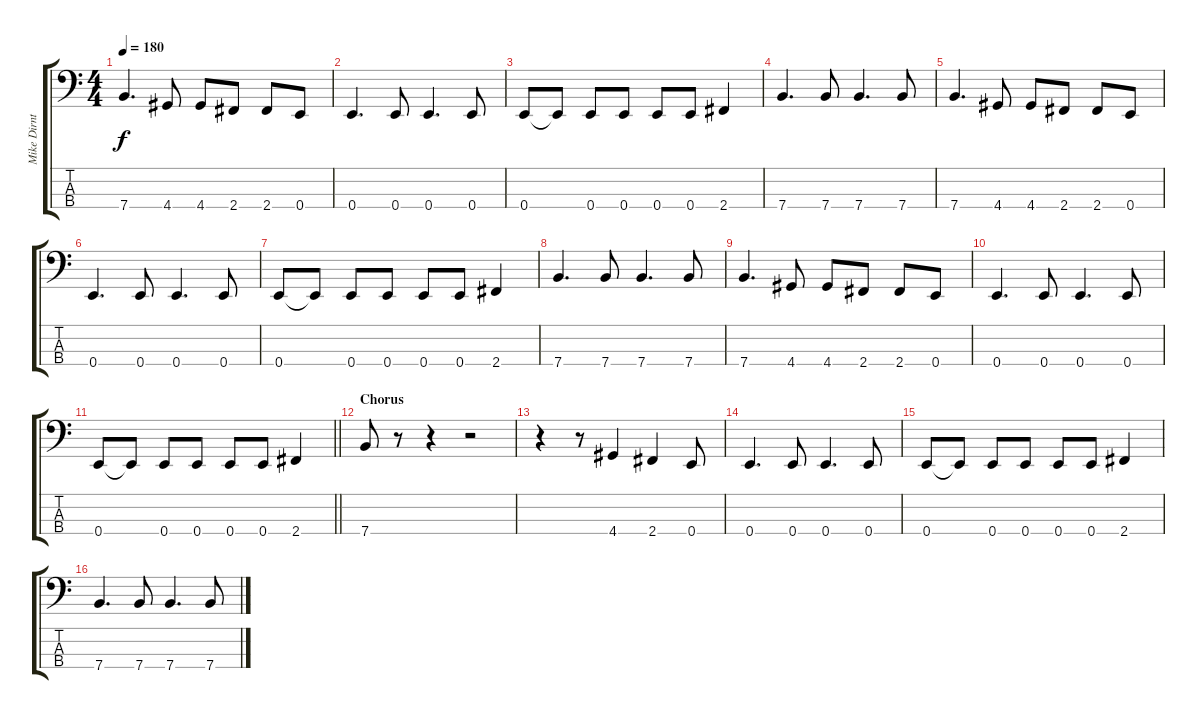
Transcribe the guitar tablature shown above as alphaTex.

\track ("Mike Dirnt (Bass)" "Mike Dirnt") {instrument electricbasspick}
\staff {score tabs}
\tuning (G2 D2 A1 E1) {hide}
\ts (4 4)
\tempo 180
\clef f4
\ks c
7.4.4{d dy f} 4.4.8 4.4.8 2.4.8 2.4.8 0.4.8 |
0.4.4{d} 0.4.8 0.4.4{d} 0.4.8 |
0.4.8 0.4{t}.8 0.4.8 0.4.8 0.4.8 0.4.8 2.4.4 |
7.4.4{d} 7.4.8 7.4.4{d} 7.4.8 |
7.4.4{d} 4.4.8 4.4.8 2.4.8 2.4.8 0.4.8 |
0.4.4{d} 0.4.8 0.4.4{d} 0.4.8 |
0.4.8 0.4{t}.8 0.4.8 0.4.8 0.4.8 0.4.8 2.4.4 |
7.4.4{d} 7.4.8 7.4.4{d} 7.4.8 |
7.4.4{d} 4.4.8 4.4.8 2.4.8 2.4.8 0.4.8 |
0.4.4{d} 0.4.8 0.4.4{d} 0.4.8 |
\barLineRight lightlight
0.4.8 0.4{t}.8 0.4.8 0.4.8 0.4.8 0.4.8 2.4.4 |
\section ("" "Chorus")
7.4.8 r.8 r.4 r.2 |
r.4 r.8 4.4.4 2.4.4 0.4.8 |
0.4.4{d} 0.4.8 0.4.4{d} 0.4.8 |
0.4.8 0.4{t}.8 0.4.8 0.4.8 0.4.8 0.4.8 2.4.4 |
7.4.4{d} 7.4.8 7.4.4{d} 7.4.8
